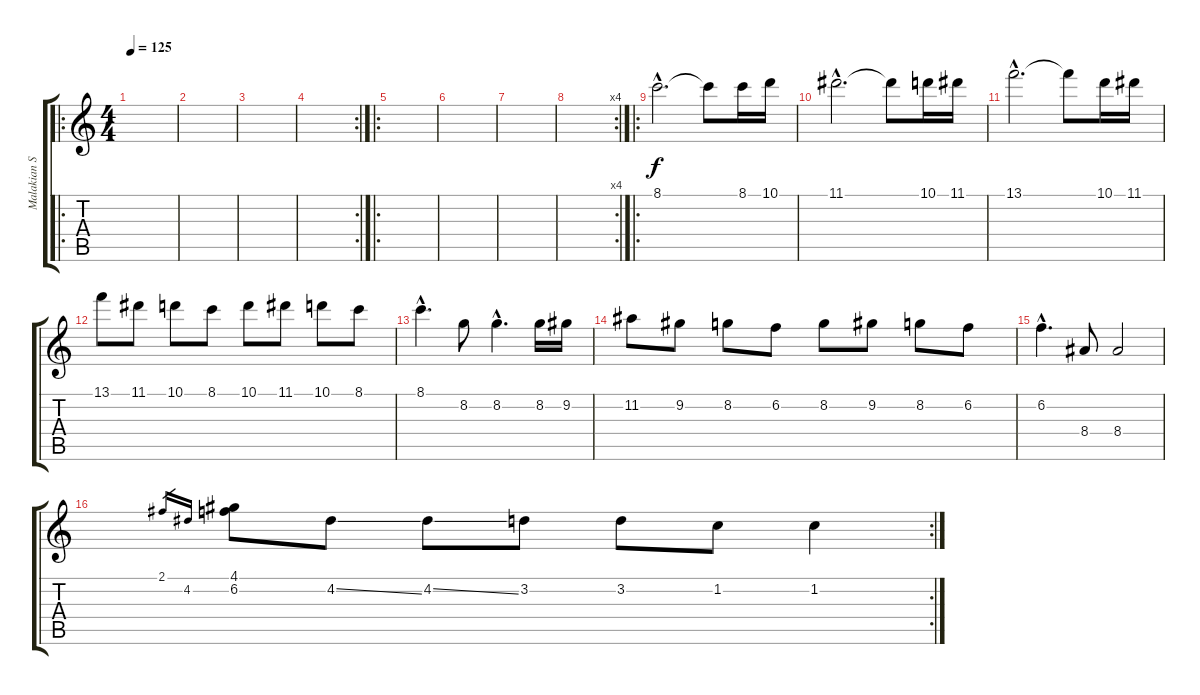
\track ("Malakian Solo" "Malakian S") {instrument acousticguitarsteel}
\staff {score tabs}
\tuning (E4 B3 G3 D3 A2 E2) {hide}
\ro
\ts (4 4)
\tempo 125
\clef g2
\ks c
|
|
|
\rc 2
|
\ro
|
|
|
\rc 4
|
\ro
8.1{hac}.2{d} 8.1{t}.8 8.1.16 10.1.16 |
11.1{hac}.2{d} 11.1{t}.8 10.1.16 11.1.16 |
13.1{hac}.2{d} 13.1{t}.8 10.1.16 11.1.16 |
13.1.8 11.1.8 10.1.8 8.1.8 10.1.8 11.1.8 10.1.8 8.1.8 |
8.1{hac}.4{d} 8.2.8 8.2{hac}.4{d} 8.2.16 9.2.16 |
11.2.8 9.2.8 8.2.8 6.2.8 8.2.8 9.2.8 8.2.8 6.2.8 |
6.2{hac}.4{d} 8.4.8 8.4.2 |
\rc 2
2.1.16{gr} 4.2.16{gr} (4.1 6.2).8 4.2{ss}.8 4.2{ss}.8 3.2.8 3.2.8 1.2.8 1.2.4
